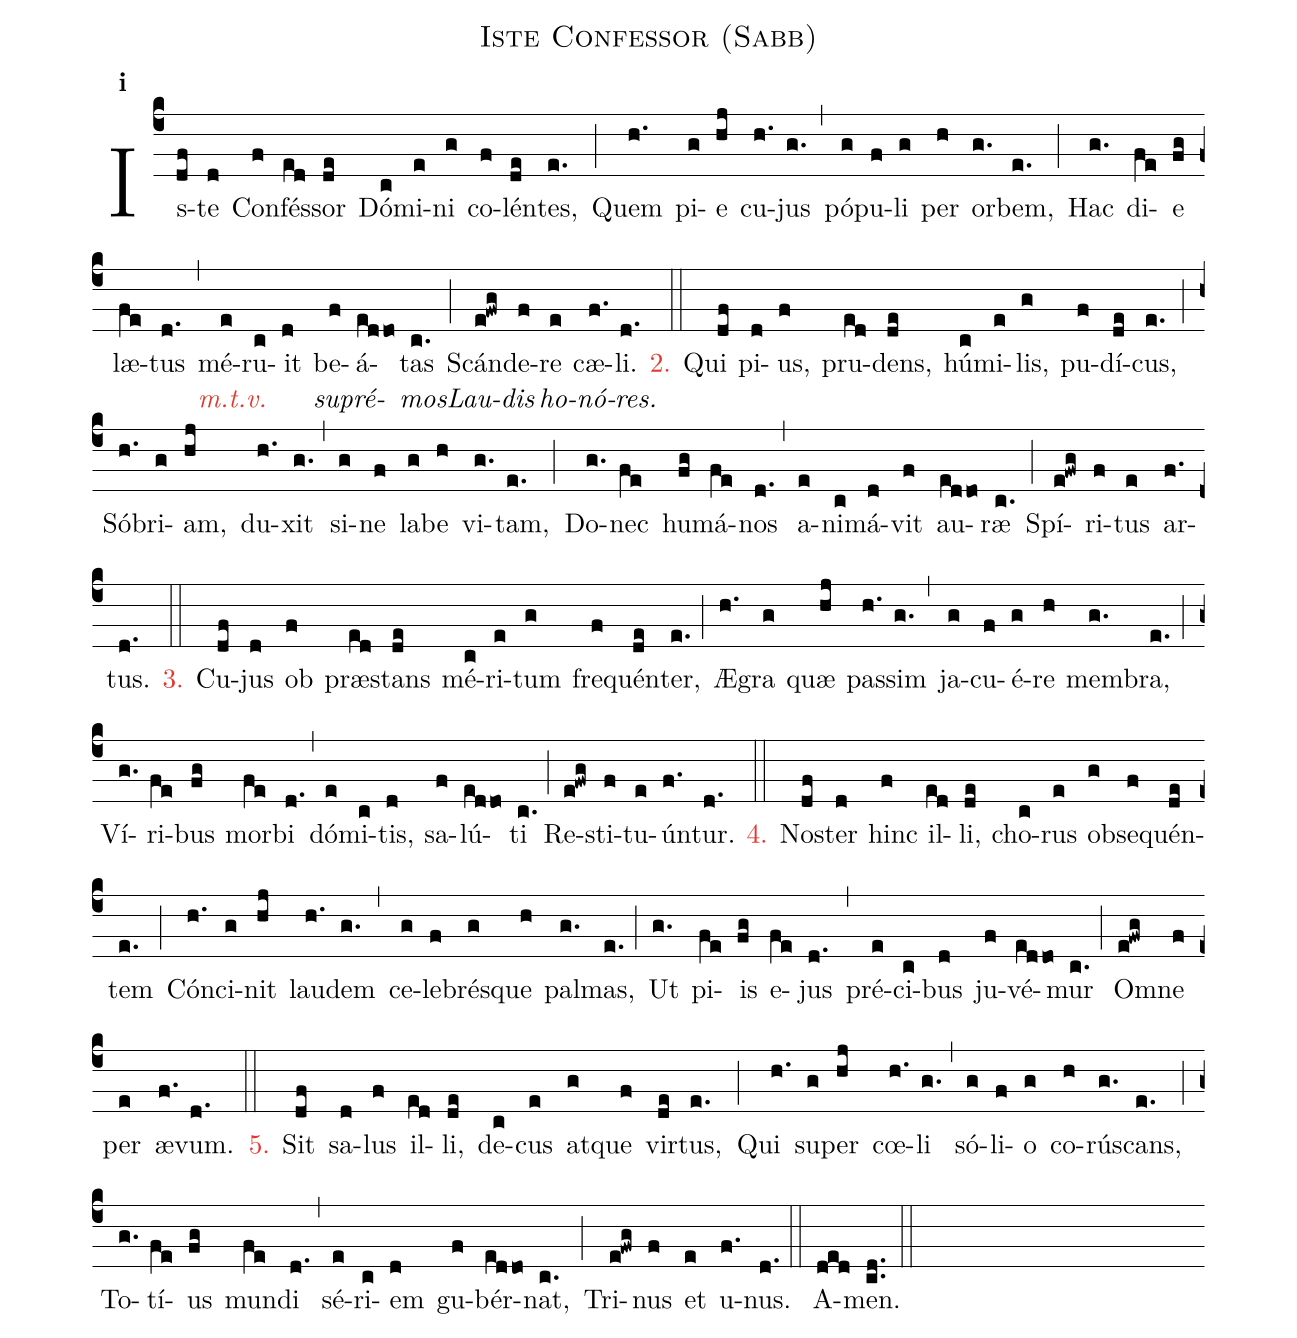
name:Iste Confessor (Sabb);
office-part:hy;
mode:1;
%%
initial-style: 1;
name: Iste Confessor;
mode: 1;
office-part: Hymnus;
annotation: Hymn.;
annotation: i;
nabc-lines:1;
%%
(c4) Is(df)te(d) Con(f)fés(ed)sor(de) Dó(c)mi(e)ni(g) co(f)lén(de)tes,(e.) (;)
Quem(h.) pi(g)e(hj) cu(h.)jus(g.) (,) pó(g)pu(f)li(g) per(h) or(g.)bem,(e.) (;)
Hac(g.) di(fe)e(fg) læ(fe)tus(d.) (,) mé[<c>m.t.v.</c>](e)ru(c)it(d) be[supré-](f)á(eddo)tas[mos](c.) (;)
Scán[Lau-dis](e!fwg)de(f)re[ho-nó-](e) cæ(f.)li.[res.](d.) (::)

<c>2.</c> Qui(df) pi(d)us,(f) pru(ed)dens,(de) hú(c)mi(e)lis,(g) pu(f)dí(de)cus,(e.) (;)
Só(h.)bri(g)am,(hj) du(h.)xit(g.) (,) si(g)ne(f) la(g)be(h) vi(g.)tam,(e.) (;)
Do(g.)nec(fe) hu(fg)má(fe)nos(d.) (,) a(e)ni(c)má(d)vit(f) au(eddo)ræ(c.) (;)
Spí(e!fwg)ri(f)tus(e) ar(f.)tus.(d.) (::)

<c>3.</c> Cu(df)jus(d) ob(f) præ(ed)stans(de) mé(c)ri(e)tum(g) fre(f)quén(de)ter,(e.) (;)
Æ(h.)gra(g) quæ(hj) pas(h.)sim(g.) (,) ja(g)cu(f)é(g)re(h) mem(g.)bra,(e.) (;)
Ví(g.)ri(fe)bus(fg) mor(fe)bi(d.) (,) dó(e)mi(c)tis,(d) sa(f)lú(eddo)ti(c.) (;)
Re(e!fwg)sti(f)tu(e)ún(f.)tur.(d.) (::)

<c>4.</c> Nos(df)ter(d) hinc(f) il(ed)li,(de) cho(c)rus(e) ob(g)se(f)quén(de)tem(e.) (;)
Cón(h.)ci(g)nit(hj) lau(h.)dem(g.) (,) ce(g)le(f)brés(g)que(h) pal(g.)mas,(e.) (;)
Ut(g.) pi(fe)is(fg) e(fe)jus(d.) (,) pré(e)ci(c)bus(d) ju(f)vé(eddo)mur(c.) (;)
Om(e!fwg)ne(f) per(e) æ(f.)vum.(d.) (::)

<c>5.</c> Sit(df) sa(d)lus(f) il(ed)li,(de) de(c)cus(e) at(g)que(f) vir(de)tus,(e.) (;)
Qui(h.) su(g)per(hj) cœ(h.)li(g.) (,) só(g)li(f)o(g) co(h)rús(g.)cans,(e.) (;)
To(g.)tí(fe)us(fg) mun(fe)di(d.) (,) sé(e)ri(c)em(d) gu(f)bér(eddo)nat,(c.) (;)
Tri(e!fwg)nus(f) et(e) u(f.)nus.(d.) (::)
A(ded)men.(cd..) (::)
